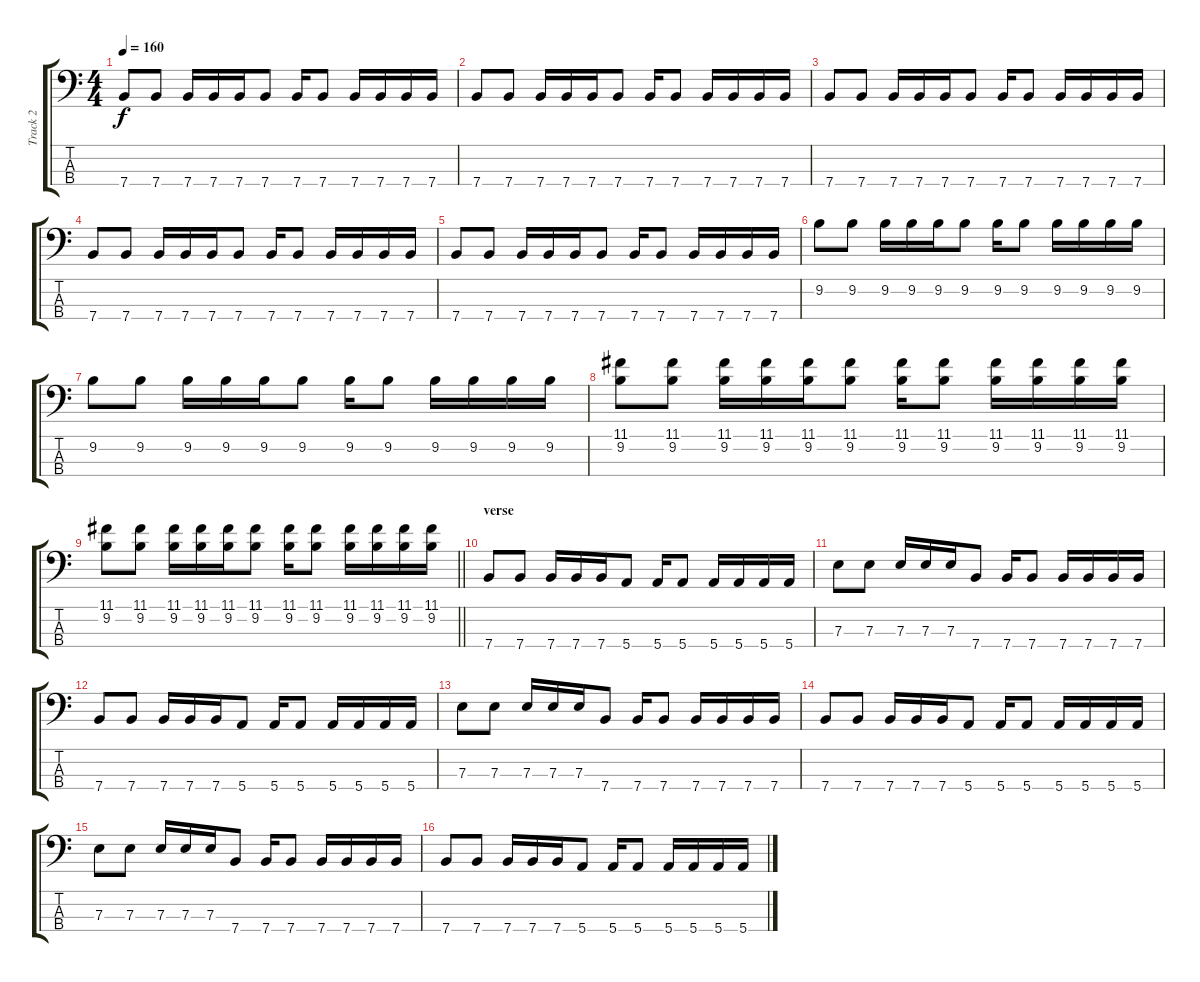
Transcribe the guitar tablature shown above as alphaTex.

\track ("Track 2" "Track 2") {instrument electricbasspick}
\staff {score tabs}
\tuning (G2 D2 A1 E1) {hide}
\ts (4 4)
\tempo 160
\clef f4
\ks c
7.4.8{dy f} 7.4.8 7.4.16 7.4.16 7.4.16 7.4.8 7.4.16 7.4.8 7.4.16 7.4.16 7.4.16 7.4.16 |
7.4.8 7.4.8 7.4.16 7.4.16 7.4.16 7.4.8 7.4.16 7.4.8 7.4.16 7.4.16 7.4.16 7.4.16 |
7.4.8 7.4.8 7.4.16 7.4.16 7.4.16 7.4.8 7.4.16 7.4.8 7.4.16 7.4.16 7.4.16 7.4.16 |
7.4.8 7.4.8 7.4.16 7.4.16 7.4.16 7.4.8 7.4.16 7.4.8 7.4.16 7.4.16 7.4.16 7.4.16 |
7.4.8 7.4.8 7.4.16 7.4.16 7.4.16 7.4.8 7.4.16 7.4.8 7.4.16 7.4.16 7.4.16 7.4.16 |
9.2.8 9.2.8 9.2.16 9.2.16 9.2.16 9.2.8 9.2.16 9.2.8 9.2.16 9.2.16 9.2.16 9.2.16 |
9.2.8 9.2.8 9.2.16 9.2.16 9.2.16 9.2.8 9.2.16 9.2.8 9.2.16 9.2.16 9.2.16 9.2.16 |
(11.1 9.2).8 (11.1 9.2).8 (11.1 9.2).16 (11.1 9.2).16 (11.1 9.2).16 (11.1 9.2).8 (11.1 9.2).16 (11.1 9.2).8 (11.1 9.2).16 (11.1 9.2).16 (11.1 9.2).16 (11.1 9.2).16 |
\barLineRight lightlight
(11.1 9.2).8 (11.1 9.2).8 (11.1 9.2).16 (11.1 9.2).16 (11.1 9.2).16 (11.1 9.2).8 (11.1 9.2).16 (11.1 9.2).8 (11.1 9.2).16 (11.1 9.2).16 (11.1 9.2).16 (11.1 9.2).16 |
\section ("" "verse")
7.4.8 7.4.8 7.4.16 7.4.16 7.4.16 5.4.8 5.4.16 5.4.8 5.4.16 5.4.16 5.4.16 5.4.16 |
7.3.8 7.3.8 7.3.16 7.3.16 7.3.16 7.4.8 7.4.16 7.4.8 7.4.16 7.4.16 7.4.16 7.4.16 |
7.4.8 7.4.8 7.4.16 7.4.16 7.4.16 5.4.8 5.4.16 5.4.8 5.4.16 5.4.16 5.4.16 5.4.16 |
7.3.8 7.3.8 7.3.16 7.3.16 7.3.16 7.4.8 7.4.16 7.4.8 7.4.16 7.4.16 7.4.16 7.4.16 |
7.4.8 7.4.8 7.4.16 7.4.16 7.4.16 5.4.8 5.4.16 5.4.8 5.4.16 5.4.16 5.4.16 5.4.16 |
7.3.8 7.3.8 7.3.16 7.3.16 7.3.16 7.4.8 7.4.16 7.4.8 7.4.16 7.4.16 7.4.16 7.4.16 |
7.4.8 7.4.8 7.4.16 7.4.16 7.4.16 5.4.8 5.4.16 5.4.8 5.4.16 5.4.16 5.4.16 5.4.16
